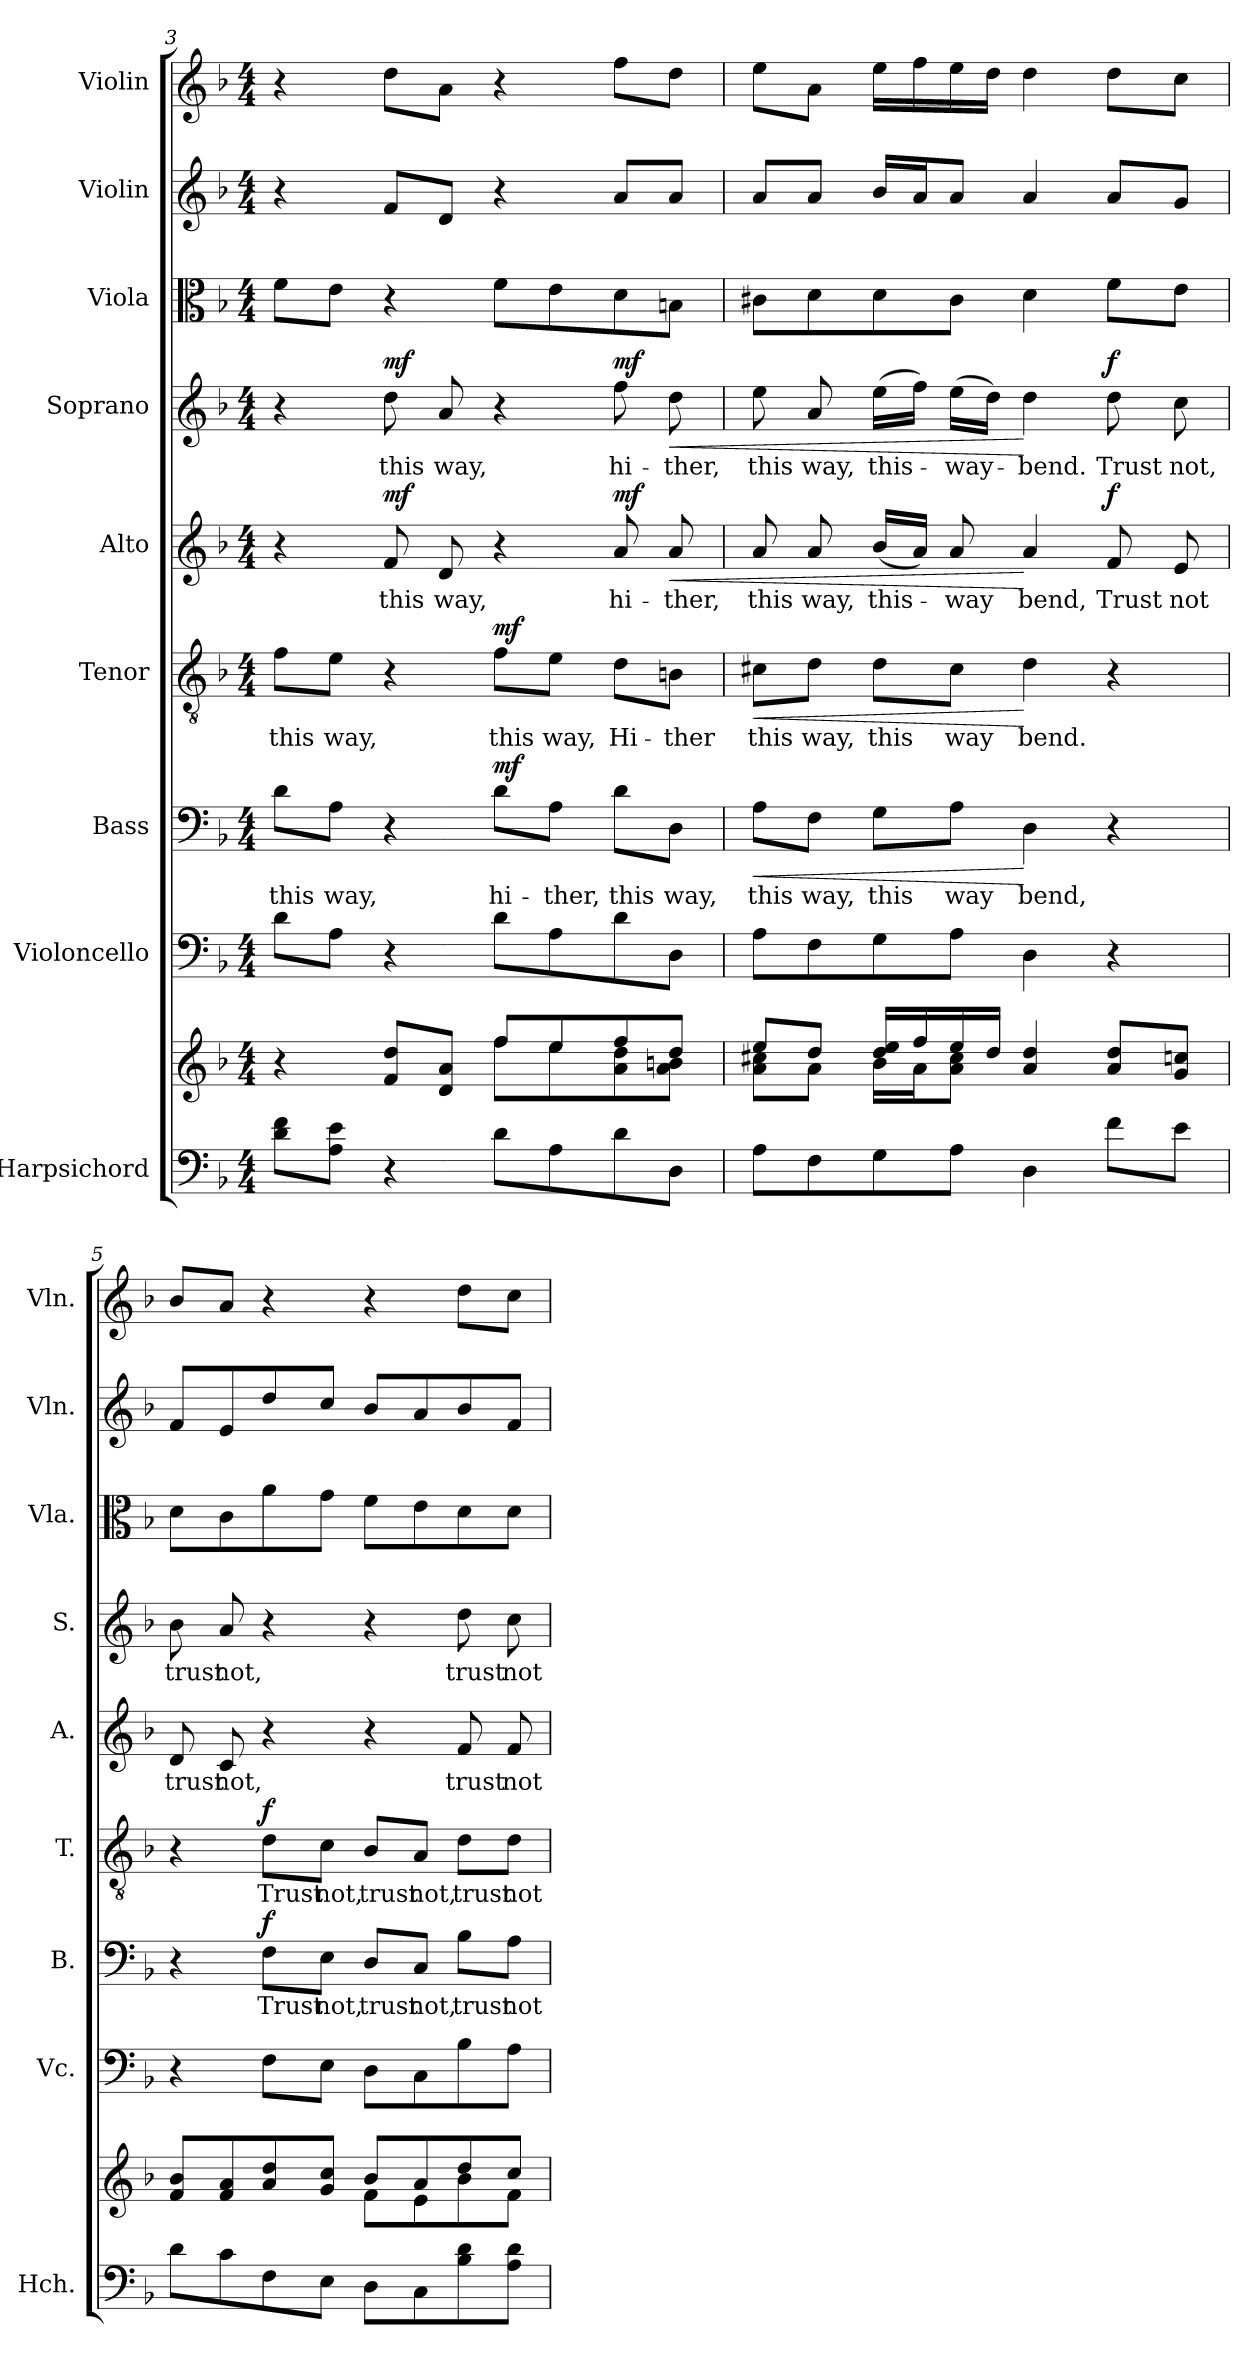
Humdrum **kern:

**kern	**kern	**kern	**kern	**text	**dynam	**kern	**text	**dynam	**kern	**text	**dynam	**kern	**text	**dynam	**kern	**kern	**kern
*part9	*part9	*part8	*part7	*part7	*part7	*part6	*part6	*part6	*part5	*part5	*part5	*part4	*part4	*part4	*part3	*part2	*part1
*staff10	*staff9	*staff8	*staff7	*staff7	*staff7	*staff6	*staff6	*staff6	*staff5	*staff5	*staff5	*staff4	*staff4	*staff4	*staff3	*staff2	*staff1
*I"Harpsichord	*	*I"Violoncello	*I"Bass	*	*	*I"Tenor	*	*	*I"Alto	*	*	*I"Soprano	*	*	*I"Viola	*I"Violin	*I"Violin
*I'Hch.	*	*I'Vc.	*I'B.	*	*	*I'T.	*	*	*I'A.	*	*	*I'S.	*	*	*I'Vla.	*I'Vln.	*I'Vln.
*clefF4	*clefG2	*clefF4	*clefF4	*	*	*clefGv2	*	*	*clefG2	*	*	*clefG2	*	*	*clefC3	*clefG2	*clefG2
*k[b-]	*k[b-]	*k[b-]	*k[b-]	*	*	*k[b-]	*	*	*k[b-]	*	*	*k[b-]	*	*	*k[b-]	*k[b-]	*k[b-]
*M4/4	*M4/4	*M4/4	*M4/4	*	*	*M4/4	*	*	*M4/4	*	*	*M4/4	*	*	*M4/4	*M4/4	*M4/4
=3	=3	=3	=3	=3	=3	=3	=3	=3	=3	=3	=3	=3	=3	=3	=3	=3	=3
*	*^	*	*	*	*	*	*	*	*	*	*	*	*	*	*	*	*
!	!	!	!	!	!LO:LY:b	!	!	!LO:LY:b	!	!	!	!	!	!	!	!	!	!
8d\ 8f\L	4r	2ryy	8d\L	8d\L	this	.	8f\L	this	.	4r	.	.	4r	.	.	8f\L	4r	4r
!	!	!	!	!	!LO:LY:b	!	!	!LO:LY:b	!	!	!	!	!	!	!	!	!	!
8A\ 8e\J	.	.	8A\J	8A\J	way,	.	8e\J	way,	.	.	.	.	.	.	.	8e\J	.	.
!	!	!	!	!	!	!	!	!	!	!	!LO:LY:b	!LO:DY:a	!	!LO:LY:b	!LO:DY:a	!	!	!
4r	8f/ 8dd/L	.	4r	4r	.	.	4r	.	.	8f/	this	mf	8dd\	this	mf	4r	8f/L	8dd\L
!	!	!	!	!	!	!	!	!	!	!	!LO:LY:b	!	!	!LO:LY:b	!	!	!	!
.	8d/ 8a/J	.	.	.	.	.	.	.	.	8d/	way,	.	8a/	way,	.	.	8d/J	8a\J
!	!	!	!	!	!LO:LY:b	!LO:DY:a	!	!LO:LY:b	!LO:DY:a	!	!	!	!	!	!	!	!	!
8d\L	8ff/L	8ff\L	8d\L	8d\L	hi-	mf	8f\L	this	mf	4r	.	.	4r	.	.	8f\L	4r	4r
!	!	!	!	!	!LO:LY:b	!	!	!LO:LY:b	!	!	!	!	!	!	!	!	!	!
8A\	8ee/	8ee\	8A\	8A\J	-ther,	.	8e\J	way,	.	.	.	.	.	.	.	8e\	.	.
!	!	!	!	!	!LO:LY:b	!	!	!LO:LY:b	!	!	!LO:LY:b	!LO:DY:a	!	!LO:LY:b	!LO:DY:a	!	!	!
8d\	8ff/	8a\ 8dd\	8d\	8d\L	this	.	8d\L	Hi-	.	8a/	hi-	mf	8ff\	hi-	mf	8d\	8a/L	8ff\L
!	!	!	!	!	!LO:LY:b	!	!	!LO:LY:b	!	!	!LO:LY:b	!LO:HP:b	!	!LO:LY:b	!LO:HP:b	!	!	!
8D\J	8dd/J	8a\ 8bn\J	8D\J	8D\J	way,	.	8Bn\J	-ther	.	8a/	-ther,	<	8dd\	-ther,	<	8Bn\J	8a/J	8dd\J
!!LO:PB:g=z
=4	=4	=4	=4	=4	=4	=4	=4	=4	=4	=4	=4	=4	=4	=4	=4	=4	=4	=4
!	!	!	!	!	!LO:LY:b	!LO:HP:b	!	!LO:LY:b	!LO:HP:b	!	!LO:LY:b	!	!	!LO:LY:b	!	!	!	!
8A\L	8ee/L	8a\ 8cc#X\L	8A\L	8A\L	this	<	8c#X\L	this	<	8a/	this	.	8ee\	this	.	8c#X\L	8a/L	8ee\L
!	!	!	!	!	!LO:LY:b	!	!	!LO:LY:b	!	!	!LO:LY:b	!	!	!LO:LY:b	!	!	!	!
8F\	8dd/J	8a\J	8F\	8F\J	way,	.	8d\J	way,	.	8a/	way,	.	8a/	way,	.	8d\	8a/J	8a\J
!	!	!	!	!	!LO:LY:b	!	!	!LO:LY:b	!	!	!LO:LY:b	!	!	!LO:LY:b	!	!	!	!
8G\	16dd/ 16ee/LL	16b-\LL	8G\	8G\L	this	.	8d\L	this	.	(16b-/LL	this-	.	(16ee\LL	this-	.	8d\	16b-/LL	16ee\LL
.	16ff/	16a\J	.	.	.	.	.	.	.	16a/JJ)	.	.	16ff\JJ)	.	.	.	16a/J	16ff\
!	!	!	!	!	!LO:LY:b	!	!	!LO:LY:b	!	!	!LO:LY:b	!	!	!LO:LY:b	!	!	!	!
8A\J	16ee/	8a\ 8cc#\J	8A\J	8A\J	way	.	8c#\J	way	.	8a/	-way	.	(16ee\LL	-way-	.	8c#\J	8a/J	16ee\
.	16dd/JJ	.	.	.	.	.	.	.	.	.	.	.	16dd\JJ)	.	.	.	.	16dd\JJ
!	!	!	!	!	!LO:LY:b	!	!	!LO:LY:b	!	!	!LO:LY:b	!	!	!LO:LY:b	!	!	!	!
4D\	4a/ 4dd/	2ryy	4D\	4D\	bend,	[	4d\	bend.	[	4a/	bend,	[	4dd\	-bend.	[	4d\	4a/	4dd\
!	!	!	!	!	!	!	!	!	!	!	!LO:LY:b	!LO:DY:a	!	!LO:LY:b	!LO:DY:a	!	!	!
8f\L	8a/ 8dd/L	.	4r	4r	.	.	4r	.	.	8f/	Trust	f	8dd\	Trust	f	8f\L	8a/L	8dd\L
!	!	!	!	!	!	!	!	!	!	!	!LO:LY:b	!	!	!LO:LY:b	!	!	!	!
8e\J	8g/ 8ccn/J	.	.	.	.	.	.	.	.	8e/	not	.	8cc\	not,	.	8e\J	8g/J	8cc\J
=5	=5	=5	=5	=5	=5	=5	=5	=5	=5	=5	=5	=5	=5	=5	=5	=5	=5	=5
!	!	!	!	!	!	!	!	!	!	!	!LO:LY:b	!	!	!LO:LY:b	!	!	!	!
8d\L	8f/ 8b-/L	2ryy	4r	4r	.	.	4r	.	.	8d/	trust	.	8b-\	trust	.	8d\L	8f/L	8b-/L
!	!	!	!	!	!	!	!	!	!	!	!LO:LY:b	!	!	!LO:LY:b	!	!	!	!
8c\	8f/ 8a/	.	.	.	.	.	.	.	.	8c/	not,	.	8a/	not,	.	8c\	8e/	8a/J
!	!	!	!	!	!LO:LY:b	!LO:DY:a	!	!LO:LY:b	!LO:DY:a	!	!	!	!	!	!	!	!	!
8F\	8a/ 8dd/	.	8F\L	8F\L	Trust	f	8d\L	Trust	f	4r	.	.	4r	.	.	8a\	8dd/	4r
!	!	!	!	!	!LO:LY:b	!	!	!LO:LY:b	!	!	!	!	!	!	!	!	!	!
8E\J	8g/ 8cc/J	.	8E\J	8E\J	not,	.	8c\J	not,	.	.	.	.	.	.	.	8g\J	8cc/J	.
!	!	!	!	!	!LO:LY:b	!	!	!LO:LY:b	!	!	!	!	!	!	!	!	!	!
8D\L	8b-/L	8f\L	8D\L	8D/L	trust	.	8B-/L	trust	.	4r	.	.	4r	.	.	8f\L	8b-/L	4r
!	!	!	!	!	!LO:LY:b	!	!	!LO:LY:b	!	!	!	!	!	!	!	!	!	!
8C\	8a/	8e\	8C\	8C/J	not,	.	8A/J	not,	.	.	.	.	.	.	.	8e\	8a/	.
!	!	!	!	!	!LO:LY:b	!	!	!LO:LY:b	!	!	!LO:LY:b	!	!	!LO:LY:b	!	!	!	!
8B-\ 8d\	8dd/	8b-\	8B-\	8B-\L	trust	.	8d\L	trust	.	8f/	trust	.	8dd\	trust	.	8d\	8b-/	8dd\L
!	!	!	!	!	!LO:LY:b	!	!	!LO:LY:b	!	!	!LO:LY:b	!	!	!LO:LY:b	!	!	!	!
8A\ 8d\J	8cc/J	8f\J	8A\J	8A\J	not	.	8d\J	not	.	8f/	not	.	8cc\	not	.	8d\J	8f/J	8cc\J
*	*v	*v	*	*	*	*	*	*	*	*	*	*	*	*	*	*	*	*
=	=	=	=	=	=	=	=	=	=	=	=	=	=	=	=	=	=
*-	*-	*-	*-	*-	*-	*-	*-	*-	*-	*-	*-	*-	*-	*-	*-	*-	*-
